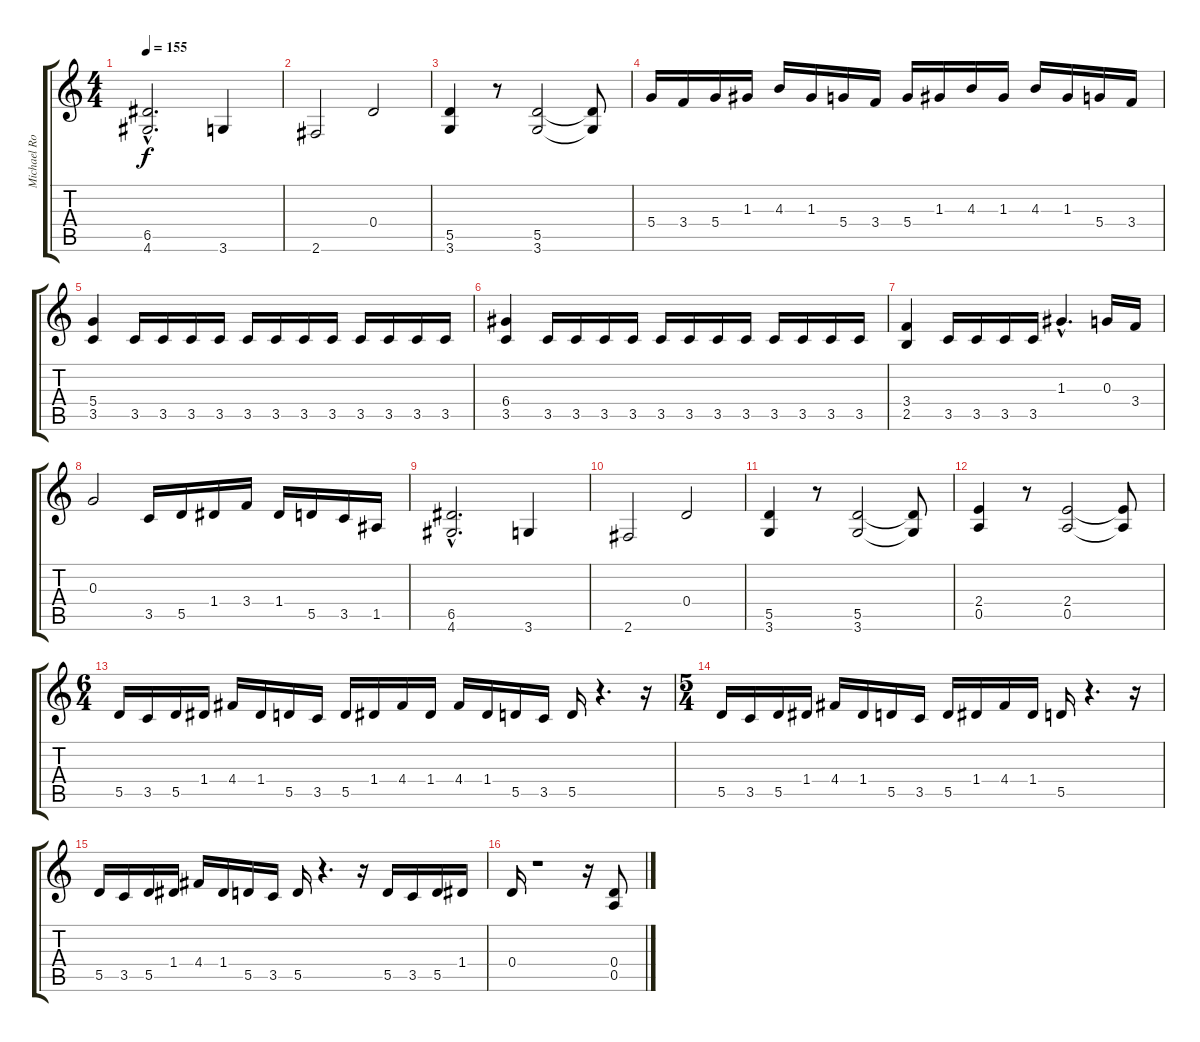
\track ("Michael Romeo" "Michael Ro") {instrument distortionguitar}
\staff {score tabs}
\tuning (E4 B3 G3 D3 A2 E2) {hide}
\ts (4 4)
\tempo 155
\clef g2
\ks c
(6.5{hac} 4.6{hac}).2{d dy f} 3.6.4 |
2.6.2 0.4.2 |
(5.5 3.6).4 r.8 (5.5 3.6).2 (5.5{t} 3.6{t}).8 |
5.4.16 3.4.16 5.4.16 1.3.16 4.3.16 1.3.16 5.4.16 3.4.16 5.4.16 1.3.16 4.3.16 1.3.16 4.3.16 1.3.16 5.4.16 3.4.16 |
(5.4 3.5).4 3.5.16 3.5.16 3.5.16 3.5.16 3.5.16 3.5.16 3.5.16 3.5.16 3.5.16 3.5.16 3.5.16 3.5.16 |
(6.4 3.5).4 3.5.16 3.5.16 3.5.16 3.5.16 3.5.16 3.5.16 3.5.16 3.5.16 3.5.16 3.5.16 3.5.16 3.5.16 |
(3.4 2.5).4 3.5.16 3.5.16 3.5.16 3.5.16 1.3{hac}.4{d} 0.3.16 3.4.16 |
0.3.2 3.5.16 5.5.16 1.4.16 3.4.16 1.4.16 5.5.16 3.5.16 1.5.16 |
(6.5{hac} 4.6{hac}).2{d} 3.6.4 |
2.6.2 0.4.2 |
(5.5 3.6).4 r.8 (5.5 3.6).2 (5.5{t} 3.6{t}).8 |
(2.4 0.5).4 r.8 (2.4 0.5).2 (2.4{t} 0.5{t}).8 |
\ts (6 4)
5.5.16 3.5.16 5.5.16 1.4.16 4.4.16 1.4.16 5.5.16 3.5.16 5.5.16 1.4.16 4.4.16 1.4.16 4.4.16 1.4.16 5.5.16 3.5.16 5.5.16 r.4{d} r.16 |
\ts (5 4)
5.5.16 3.5.16 5.5.16 1.4.16 4.4.16 1.4.16 5.5.16 3.5.16 5.5.16 1.4.16 4.4.16 1.4.16 5.5.16 r.4{d} r.16 |
5.5.16 3.5.16 5.5.16 1.4.16 4.4.16 1.4.16 5.5.16 3.5.16 5.5.16 r.4{d} r.16 5.5.16 3.5.16 5.5.16 1.4.16 |
0.4.16 r.1 r.16 (0.4 0.5).8
